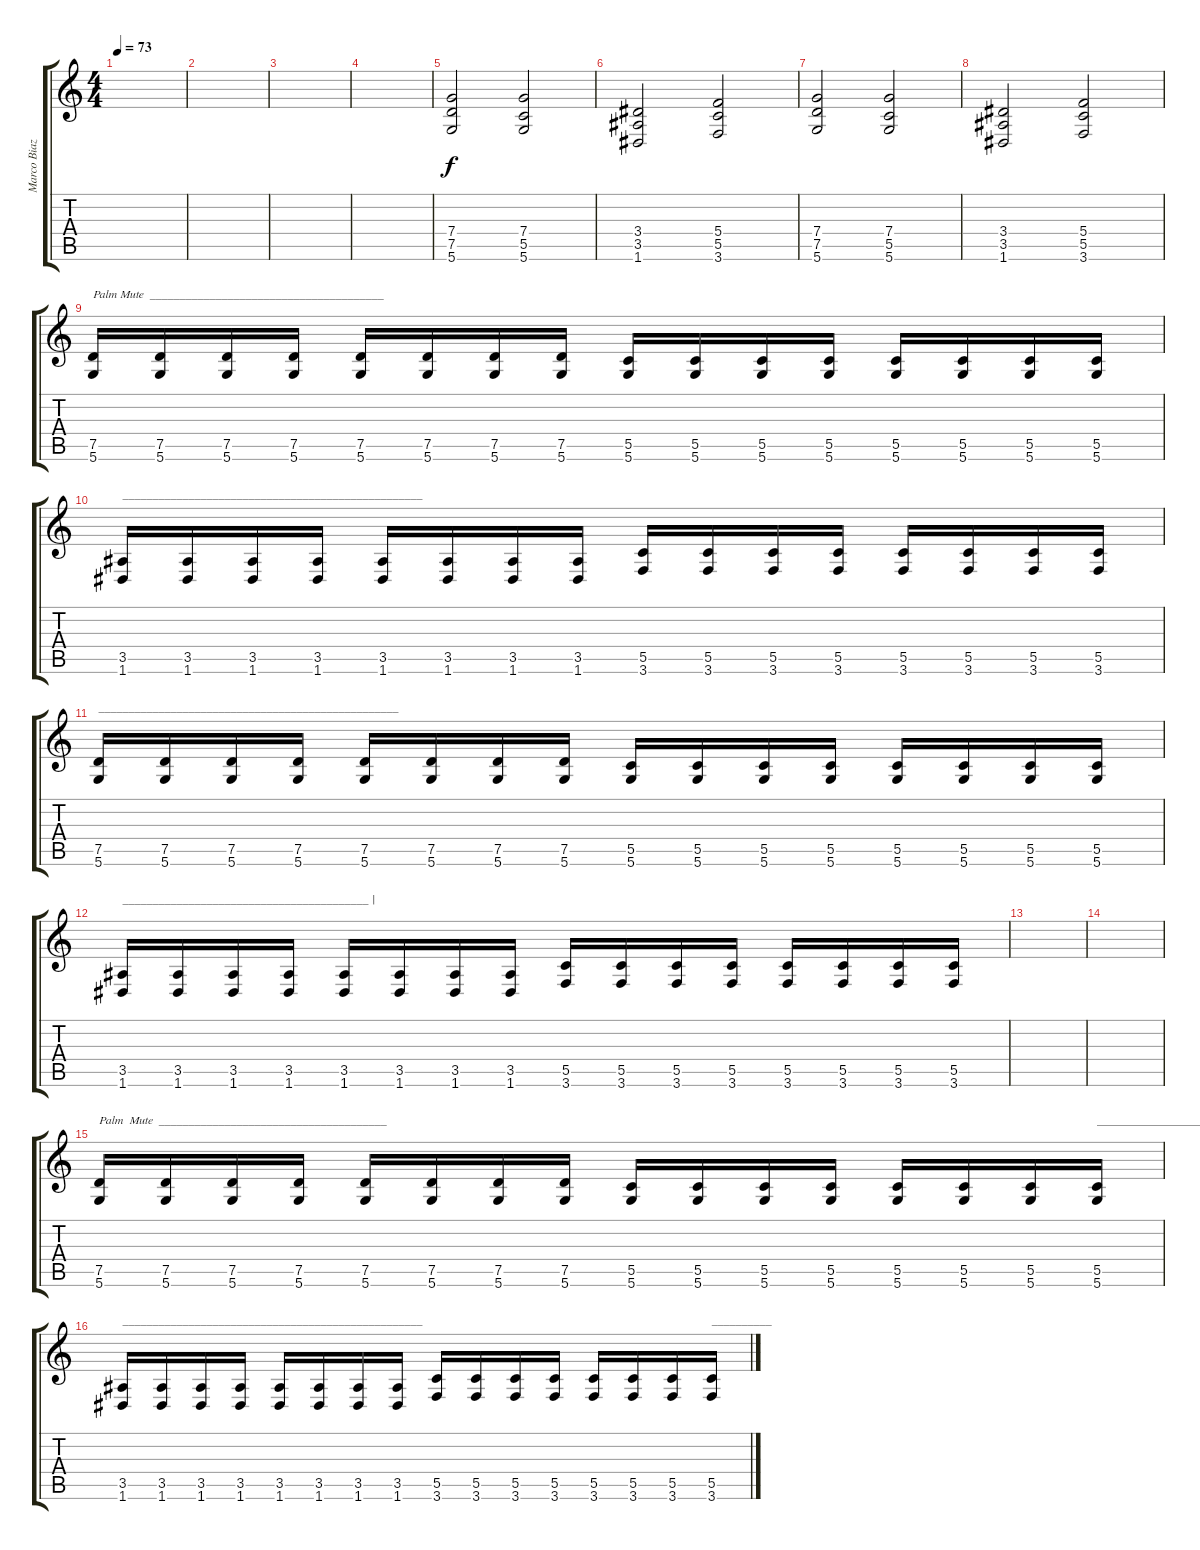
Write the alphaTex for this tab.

\track ("Marco Biazzi" "Marco Biaz") {instrument distortionguitar}
\staff {score tabs}
\tuning (D4 A3 F3 C3 G2 D2) {hide}
\ts (4 4)
\tempo 73
\clef g2
\ks c
|
|
|
|
(7.4 7.5 5.6).2 (7.4 5.5 5.6).2 |
(3.4 3.5 1.6).2 (5.4 5.5 3.6).2 |
(7.4 7.5 5.6).2 (7.4 5.5 5.6).2 |
(3.4 3.5 1.6).2 (5.4 5.5 3.6).2 |
(7.5 5.6).16{txt "Palm Mute  _______________________________________"} (7.5 5.6).16 (7.5 5.6).16 (7.5 5.6).16 (7.5 5.6).16 (7.5 5.6).16 (7.5 5.6).16 (7.5 5.6).16 (5.5 5.6).16 (5.5 5.6).16 (5.5 5.6).16 (5.5 5.6).16 (5.5 5.6).16 (5.5 5.6).16 (5.5 5.6).16 (5.5 5.6).16 |
(3.5 1.6).16{txt "__________________________________________________"} (3.5 1.6).16 (3.5 1.6).16 (3.5 1.6).16 (3.5 1.6).16 (3.5 1.6).16 (3.5 1.6).16 (3.5 1.6).16 (5.5 3.6).16 (5.5 3.6).16 (5.5 3.6).16 (5.5 3.6).16 (5.5 3.6).16 (5.5 3.6).16 (5.5 3.6).16 (5.5 3.6).16 |
(7.5 5.6).16{txt "__________________________________________________"} (7.5 5.6).16 (7.5 5.6).16 (7.5 5.6).16 (7.5 5.6).16 (7.5 5.6).16 (7.5 5.6).16 (7.5 5.6).16 (5.5 5.6).16 (5.5 5.6).16 (5.5 5.6).16 (5.5 5.6).16 (5.5 5.6).16 (5.5 5.6).16 (5.5 5.6).16 (5.5 5.6).16 |
(3.5 1.6).16{txt "_________________________________________ |"} (3.5 1.6).16 (3.5 1.6).16 (3.5 1.6).16 (3.5 1.6).16 (3.5 1.6).16 (3.5 1.6).16 (3.5 1.6).16 (5.5 3.6).16 (5.5 3.6).16 (5.5 3.6).16 (5.5 3.6).16 (5.5 3.6).16 (5.5 3.6).16 (5.5 3.6).16 (5.5 3.6).16 |
|
|
(7.5 5.6).16{txt "Palm  Mute  ______________________________________"} (7.5 5.6).16 (7.5 5.6).16 (7.5 5.6).16 (7.5 5.6).16 (7.5 5.6).16 (7.5 5.6).16 (7.5 5.6).16 (5.5 5.6).16 (5.5 5.6).16 (5.5 5.6).16 (5.5 5.6).16 (5.5 5.6).16 (5.5 5.6).16 (5.5 5.6).16 (5.5 5.6).16{txt "__________________"} |
(3.5 1.6).16{txt "__________________________________________________"} (3.5 1.6).16 (3.5 1.6).16 (3.5 1.6).16 (3.5 1.6).16 (3.5 1.6).16 (3.5 1.6).16 (3.5 1.6).16 (5.5 3.6).16 (5.5 3.6).16 (5.5 3.6).16 (5.5 3.6).16 (5.5 3.6).16 (5.5 3.6).16 (5.5 3.6).16 (5.5 3.6).16{txt "__________"}
